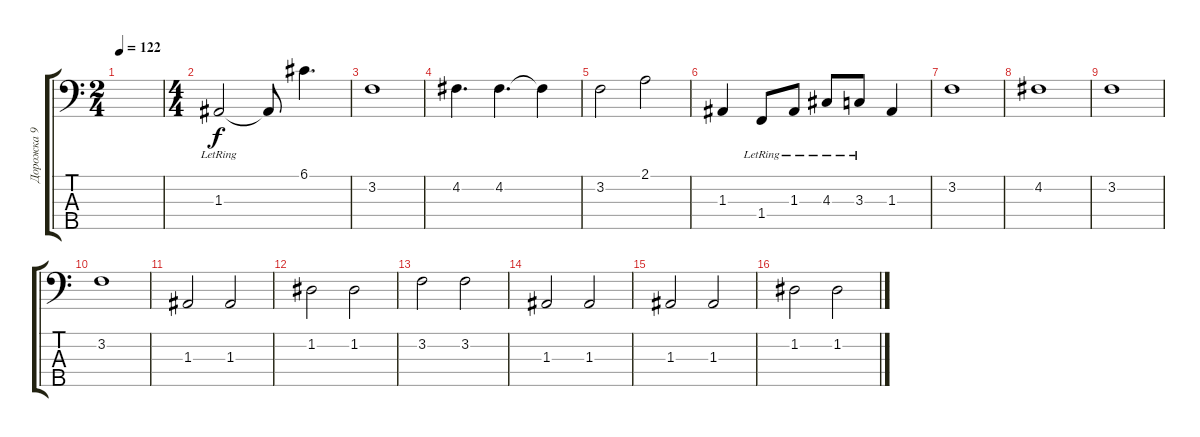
\track ("Дорожка 9" "Дорожка 9") {instrument fretlessbass}
\staff {score tabs}
\tuning (G2 D2 A1 E1 B0) {hide}
\ts (2 4)
\tempo 122
\clef f4
\ks c
|
\ts (4 4)
1.3{lr}.2 1.3{t}.8 6.1.4{d} |
3.2.1 |
4.2.4{d} 4.2.4{d} 4.2{t}.4 |
3.2.2 2.1.2 |
1.3.4 1.4{lr}.8 1.3{lr}.8 4.3{lr}.8 3.3{lr}.8 1.3.4 |
3.2.1 |
4.2.1 |
3.2.1 |
3.2.1 |
1.3.2 1.3.2 |
1.2.2 1.2.2 |
3.2.2 3.2.2 |
1.3.2 1.3.2 |
1.3.2 1.3.2 |
1.2.2 1.2.2
